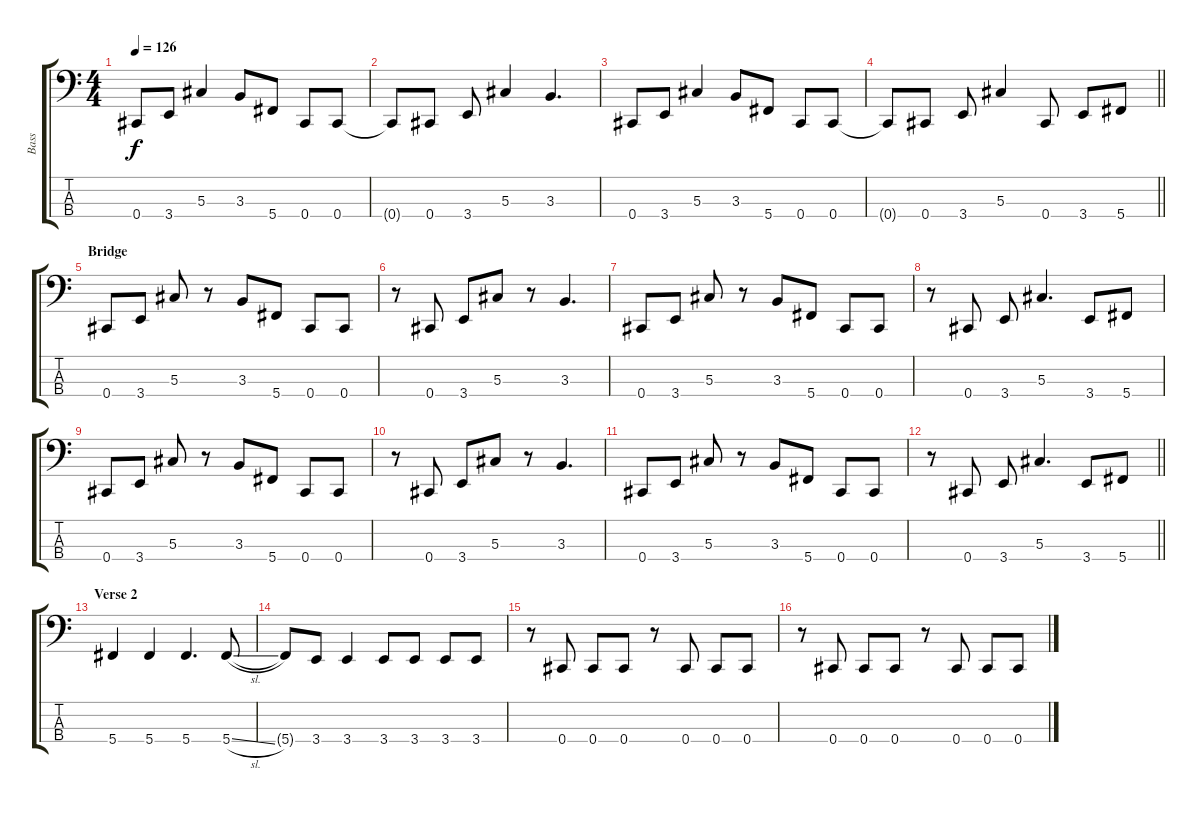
\track ("Bass" "Bass") {instrument electricbassfinger}
\staff {score tabs}
\tuning (Gb2 Db2 Ab1 Db1) {hide}
\ts (4 4)
\tempo 126
\clef f4
\ks c
0.4.8{dy f} 3.4.8 5.3.4 3.3.8 5.4.8 0.4.8 0.4.8 |
0.4{t}.8 0.4.8 3.4.8 5.3.4 3.3.4{d} |
0.4.8 3.4.8 5.3.4 3.3.8 5.4.8 0.4.8 0.4.8 |
\barLineRight lightlight
0.4{t}.8 0.4.8 3.4.8 5.3.4 0.4.8 3.4.8 5.4.8 |
\section ("" "Bridge")
0.4.8 3.4.8 5.3.8 r.8 3.3.8 5.4.8 0.4.8 0.4.8 |
r.8 0.4.8 3.4.8 5.3.8 r.8 3.3.4{d} |
0.4.8 3.4.8 5.3.8 r.8 3.3.8 5.4.8 0.4.8 0.4.8 |
r.8 0.4.8 3.4.8 5.3.4{d} 3.4.8 5.4.8 |
0.4.8 3.4.8 5.3.8 r.8 3.3.8 5.4.8 0.4.8 0.4.8 |
r.8 0.4.8 3.4.8 5.3.8 r.8 3.3.4{d} |
0.4.8 3.4.8 5.3.8 r.8 3.3.8 5.4.8 0.4.8 0.4.8 |
\barLineRight lightlight
r.8 0.4.8 3.4.8 5.3.4{d} 3.4.8 5.4.8 |
\section ("" "Verse 2")
5.4.4 5.4.4 5.4.4{d} 5.4{sl}.8 |
5.4{t}.8 3.4.8 3.4.4 3.4.8 3.4.8 3.4.8 3.4.8 |
r.8 0.4.8 0.4.8 0.4.8 r.8 0.4.8 0.4.8 0.4.8 |
r.8 0.4.8 0.4.8 0.4.8 r.8 0.4.8 0.4.8 0.4.8
